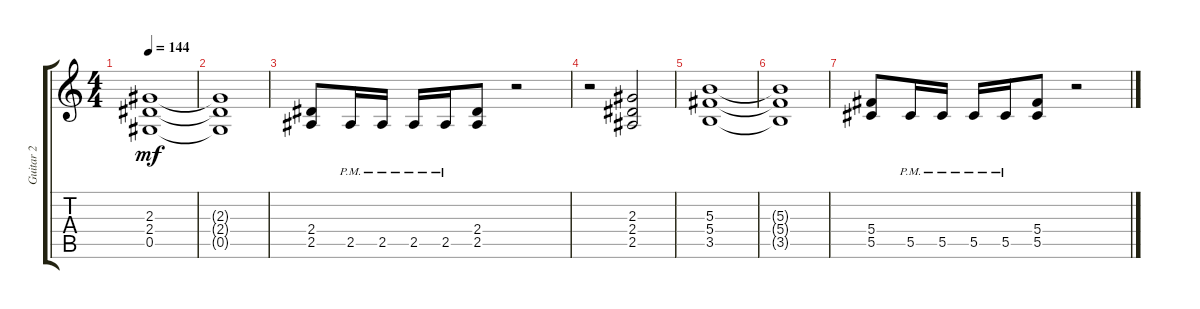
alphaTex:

\track ("Guitar 2" "Guitar 2") {instrument distortionguitar}
\staff {score tabs}
\tuning (Eb4 Bb3 Gb3 Db3 Ab2 Eb2) {hide}
\ts (4 4)
\tempo 144
\clef g2
\ks c
(2.3 2.4 0.5).1{dy mf} |
(2.3{t} 2.4{t} 0.5{t}).1 |
(2.4 2.5).8 2.5{pm}.16 2.5{pm}.16 2.5{pm}.16 2.5{pm}.16 (2.4 2.5).8 r.2 |
r.2 (2.3 2.4 2.5).2 |
(5.3 5.4 3.5).1 |
(5.3{t} 5.4{t} 3.5{t}).1 |
(5.4 5.5).8 5.5{pm}.16 5.5{pm}.16 5.5{pm}.16 5.5{pm}.16 (5.4 5.5).8 r.2
